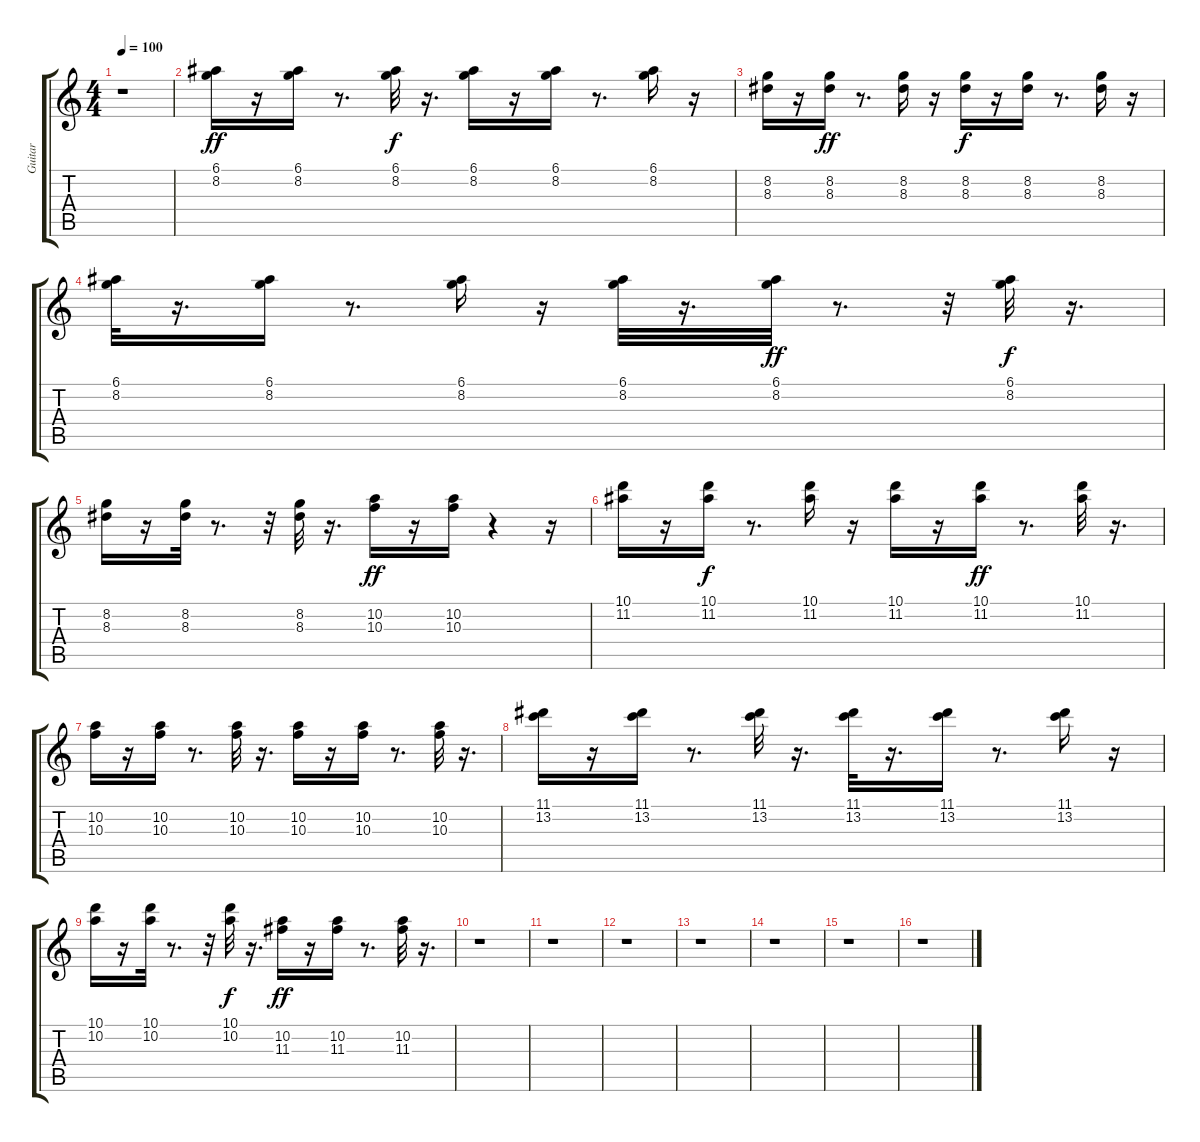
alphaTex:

\track ("Guitar" "Guitar") {instrument electricguitarclean}
\staff {score tabs}
\tuning (E4 B3 G3 D3 A2 E2) {hide}
\ts (4 4)
\tempo 100
\clef g2
\ks c
r.1{dy ff instrument electricguitarclean} |
(6.1 8.2).16 r.16 (6.1 8.2).16 r.8{d} (6.1 8.2).32{dy f} r.16{d} (6.1 8.2).16 r.16 (6.1 8.2).16 r.8{d} (6.1 8.2).16 r.16 |
(8.2 8.3).16 r.16 (8.2 8.3).16{dy ff} r.8{d} (8.2 8.3).16 r.16 (8.2 8.3).16{dy f} r.16 (8.2 8.3).16 r.8{d} (8.2 8.3).16 r.16 |
(6.1 8.2).32 r.16{d} (6.1 8.2).16 r.8{d} (6.1 8.2).16 r.16 (6.1 8.2).32 r.16{d} (6.1 8.2).32{dy ff} r.8{d} r.32 (6.1 8.2).32{dy f} r.16{d} |
(8.2 8.3).16 r.16 (8.2 8.3).32 r.8{d} r.32 (8.2 8.3).32 r.16{d} (10.2 10.3).16{dy ff} r.16 (10.2 10.3).16 r.4 r.16 |
(10.1 11.2).16 r.16 (10.1 11.2).16{dy f} r.8{d} (10.1 11.2).16 r.16 (10.1 11.2).16 r.16 (10.1 11.2).16{dy ff} r.8{d} (10.1 11.2).32 r.16{d} |
(10.2 10.3).16 r.16 (10.2 10.3).16 r.8{d} (10.2 10.3).32 r.16{d} (10.2 10.3).16 r.16 (10.2 10.3).16 r.8{d} (10.2 10.3).32 r.16{d} |
(11.1 13.2).16 r.16 (11.1 13.2).16 r.8{d} (11.1 13.2).32 r.16{d} (11.1 13.2).32 r.16{d} (11.1 13.2).16 r.8{d} (11.1 13.2).16 r.16 |
(10.1 10.2).16 r.16 (10.1 10.2).32 r.8{d} r.32 (10.1 10.2).32{dy f} r.16{d} (10.2 11.3).16{dy ff} r.16 (10.2 11.3).16 r.8{d} (10.2 11.3).32 r.16{d} |
r.1 |
r.1 |
r.1 |
r.1 |
r.1 |
r.1 |
r.1
